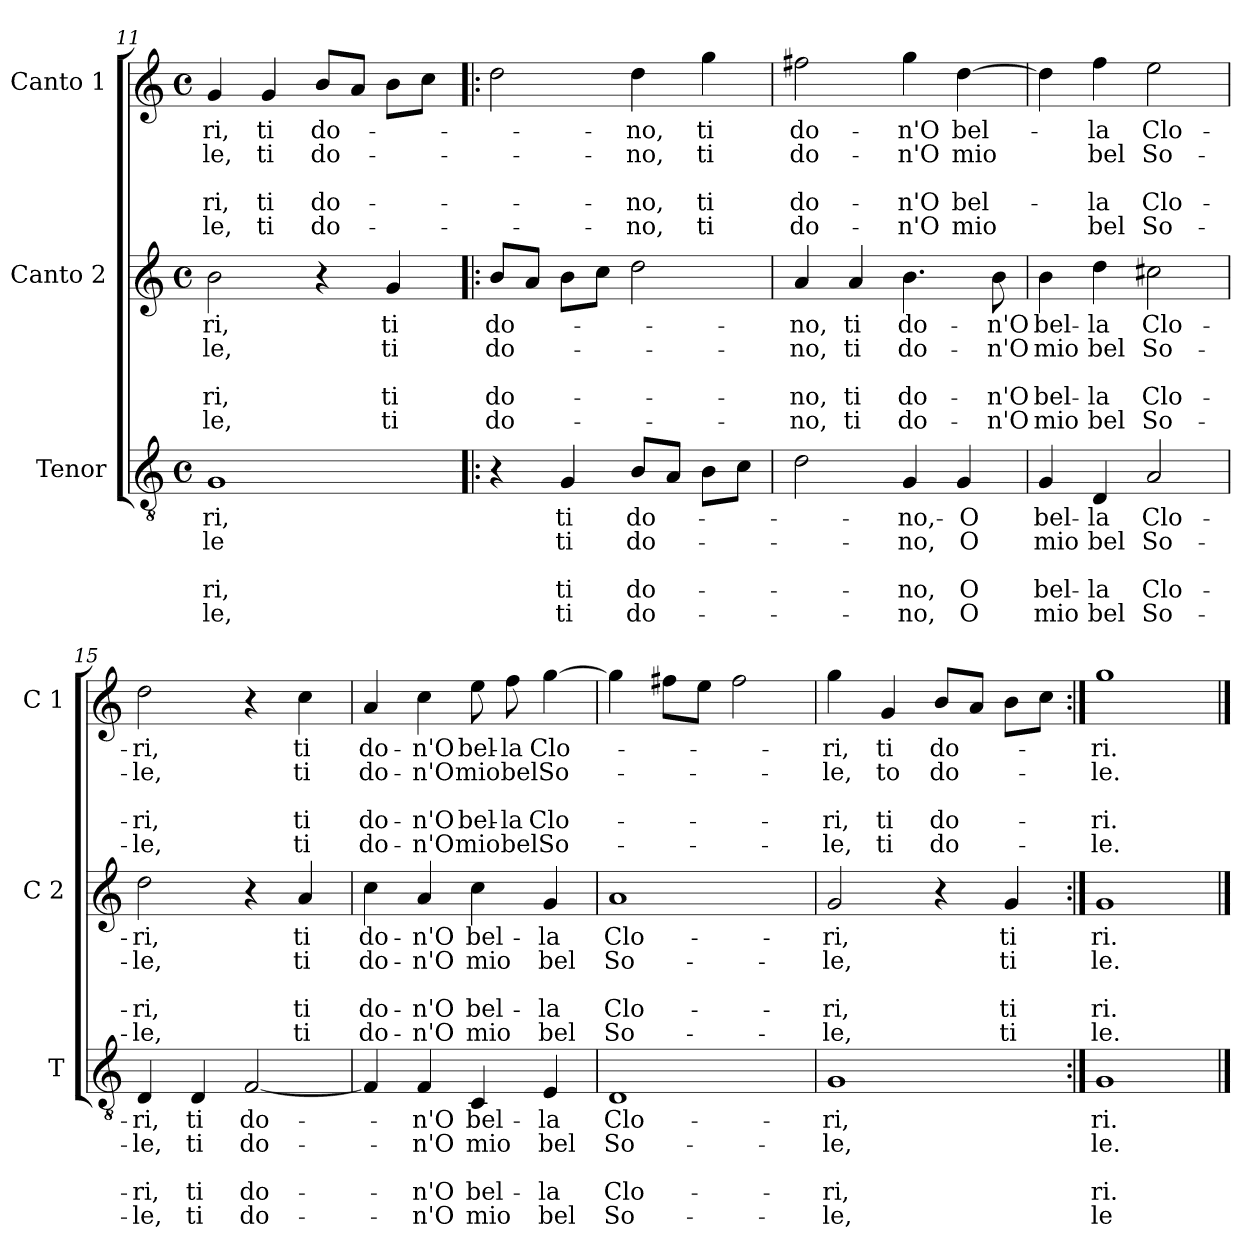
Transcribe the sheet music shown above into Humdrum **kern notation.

**kern	**text	**text	**text	**text	**text	**kern	**text	**text	**text	**text	**text	**kern	**text	**text	**text	**text	**text
*part3	*part3	*part3	*part3	*part3	*part3	*part2	*part2	*part2	*part2	*part2	*part2	*part1	*part1	*part1	*part1	*part1	*part1
*staff3	*staff3	*staff3	*staff3	*staff3	*staff3	*staff2	*staff2	*staff2	*staff2	*staff2	*staff2	*staff1	*staff1	*staff1	*staff1	*staff1	*staff1
*I"Tenor	*	*	*	*	*	*I"Canto 2	*	*	*	*	*	*I"Canto 1	*	*	*	*	*
*I'T	*	*	*	*	*	*I'C 2	*	*	*	*	*	*I'C 1	*	*	*	*	*
!!LO:PB:g=z
*clefGv2	*	*	*	*	*	*clefG2	*	*	*	*	*	*clefG2	*	*	*	*	*
*k[]	*	*	*	*	*	*k[]	*	*	*	*	*	*k[]	*	*	*	*	*
*C:	*	*	*	*	*	*C:	*	*	*	*	*	*C:	*	*	*	*	*
*M4/4	*	*	*	*	*	*M4/4	*	*	*	*	*	*M4/4	*	*	*	*	*
*met(c)	*	*	*	*	*	*met(c)	*	*	*	*	*	*met(c)	*	*	*	*	*
=11	=11	=11	=11	=11	=11	=11	=11	=11	=11	=11	=11	=11	=11	=11	=11	=11	=11
!	!LO:LY:b	!LO:LY:b	!	!LO:LY:b	!LO:LY:b	!	!LO:LY:b	!LO:LY:b	!	!LO:LY:b	!LO:LY:b	!	!LO:LY:b	!LO:LY:b	!	!LO:LY:b	!LO:LY:b
1G	ri,	le	.	ri,	le,	2b\	ri,	le,	.	ri,	le,	4g/	ri,	le,	.	ri,	le,
!	!	!	!	!	!	!	!	!	!	!	!	!	!LO:LY:b	!LO:LY:b	!	!LO:LY:b	!LO:LY:b
.	.	.	.	.	.	.	.	.	.	.	.	4g/	ti	ti	.	ti	ti
!	!	!	!	!	!	!	!	!	!	!	!	!	!LO:LY:b	!LO:LY:b	!	!LO:LY:b	!LO:LY:b
.	.	.	.	.	.	4r	.	.	.	.	.	8b/L	do-	do-	.	do-	do-
.	.	.	.	.	.	.	.	.	.	.	.	8a/J	.	.	.	.	.
!	!	!	!	!	!	!	!LO:LY:b	!LO:LY:b	!	!LO:LY:b	!LO:LY:b	!	!	!	!	!	!
.	.	.	.	.	.	4g/	ti	ti	.	ti	ti	8b\L	.	.	.	.	.
.	.	.	.	.	.	.	.	.	.	.	.	8cc\J	.	.	.	.	.
=12!|:	=12!|:	=12!|:	=12!|:	=12!|:	=12!|:	=12!|:	=12!|:	=12!|:	=12!|:	=12!|:	=12!|:	=12!|:	=12!|:	=12!|:	=12!|:	=12!|:	=12!|:
!	!	!	!	!	!	!	!LO:LY:b	!LO:LY:b	!	!LO:LY:b	!LO:LY:b	!	!	!	!	!	!
4r	.	.	.	.	.	8b/L	do-	do-	.	do-	do-	2dd\	.	.	.	.	.
.	.	.	.	.	.	8a/J	.	.	.	.	.	.	.	.	.	.	.
!	!LO:LY:b	!LO:LY:b	!	!LO:LY:b	!LO:LY:b	!	!	!	!	!	!	!	!	!	!	!	!
4G/	ti	ti	.	ti	ti	8b\L	.	.	.	.	.	.	.	.	.	.	.
.	.	.	.	.	.	8cc\J	.	.	.	.	.	.	.	.	.	.	.
!	!LO:LY:b	!LO:LY:b	!	!LO:LY:b	!LO:LY:b	!	!	!	!	!	!	!	!LO:LY:b	!LO:LY:b	!	!LO:LY:b	!LO:LY:b
8B/L	do-	do-	.	do-	do-	2dd\	.	.	.	.	.	4dd\	-no,	-no,	.	-no,	-no,
8A/J	.	.	.	.	.	.	.	.	.	.	.	.	.	.	.	.	.
!	!	!	!	!	!	!	!	!	!	!	!	!	!LO:LY:b	!LO:LY:b	!	!LO:LY:b	!LO:LY:b
8B\L	.	.	.	.	.	.	.	.	.	.	.	4gg\	ti	ti	.	ti	ti
8c\J	.	.	.	.	.	.	.	.	.	.	.	.	.	.	.	.	.
=13	=13	=13	=13	=13	=13	=13	=13	=13	=13	=13	=13	=13	=13	=13	=13	=13	=13
!	!	!	!	!	!	!	!LO:LY:b	!LO:LY:b	!	!LO:LY:b	!LO:LY:b	!	!LO:LY:b	!LO:LY:b	!	!LO:LY:b	!LO:LY:b
2d\	.	.	.	.	.	4a/	-no,	-no,	.	-no,	-no,	2ff#X\	do-	do-	.	do-	do-
!	!	!	!	!	!	!	!LO:LY:b	!LO:LY:b	!	!LO:LY:b	!LO:LY:b	!	!	!	!	!	!
.	.	.	.	.	.	4a/	ti	ti	.	ti	ti	.	.	.	.	.	.
!	!LO:LY:b	!LO:LY:b	!	!LO:LY:b	!LO:LY:b	!	!LO:LY:b	!LO:LY:b	!	!LO:LY:b	!LO:LY:b	!	!LO:LY:b	!LO:LY:b	!	!LO:LY:b	!LO:LY:b
4G/	-no,-	-no,	.	-no,	-no,	4.b\	do-	do-	.	do-	do-	4gg\	-n'O	-n'O	.	-n'O	-n'O
!	!LO:LY:b	!LO:LY:b	!	!LO:LY:b	!LO:LY:b	!	!	!	!	!	!	!	!LO:LY:b	!LO:LY:b	!	!LO:LY:b	!LO:LY:b
4G/	-O	O	.	O	O	.	.	.	.	.	.	[4dd\	bel-	mio	.	bel-	mio
!	!	!	!	!	!	!	!LO:LY:b	!LO:LY:b	!	!LO:LY:b	!LO:LY:b	!	!	!	!	!	!
.	.	.	.	.	.	8b\	-n'O	-n'O	.	-n'O	-n'O	.	.	.	.	.	.
=14	=14	=14	=14	=14	=14	=14	=14	=14	=14	=14	=14	=14	=14	=14	=14	=14	=14
!	!LO:LY:b	!LO:LY:b	!	!LO:LY:b	!LO:LY:b	!	!LO:LY:b	!LO:LY:b	!	!LO:LY:b	!LO:LY:b	!	!	!	!	!	!
4G/	bel-	mio	.	bel-	mio	4b\	bel-	mio	.	bel-	mio	4dd\]	.	.	.	.	.
!	!LO:LY:b	!LO:LY:b	!	!LO:LY:b	!LO:LY:b	!	!LO:LY:b	!LO:LY:b	!	!LO:LY:b	!LO:LY:b	!	!LO:LY:b	!LO:LY:b	!	!LO:LY:b	!LO:LY:b
4D/	-la	bel	.	-la	bel	4dd\	-la	bel	.	-la	bel	4ff\	-la	bel	.	-la	bel
!	!LO:LY:b	!LO:LY:b	!	!LO:LY:b	!LO:LY:b	!	!LO:LY:b	!LO:LY:b	!	!LO:LY:b	!LO:LY:b	!	!LO:LY:b	!LO:LY:b	!	!LO:LY:b	!LO:LY:b
2A/	Clo-	So-	.	Clo-	So-	2cc#X\	Clo-	So-	.	Clo-	So-	2ee\	Clo-	So-	.	Clo-	So-
!!LO:LB:g=z
=15	=15	=15	=15	=15	=15	=15	=15	=15	=15	=15	=15	=15	=15	=15	=15	=15	=15
!	!LO:LY:b	!LO:LY:b	!	!LO:LY:b	!LO:LY:b	!	!LO:LY:b	!LO:LY:b	!	!LO:LY:b	!LO:LY:b	!	!LO:LY:b	!LO:LY:b	!	!LO:LY:b	!LO:LY:b
4D/	-ri,	-le,	.	-ri,	-le,	2dd\	-ri,	-le,	.	-ri,	-le,	2dd\	-ri,	-le,	.	-ri,	-le,
!	!LO:LY:b	!LO:LY:b	!	!LO:LY:b	!LO:LY:b	!	!	!	!	!	!	!	!	!	!	!	!
4D/	ti	ti	.	ti	ti	.	.	.	.	.	.	.	.	.	.	.	.
!	!LO:LY:b	!LO:LY:b	!	!LO:LY:b	!LO:LY:b	!	!	!	!	!	!	!	!	!	!	!	!
[2F/	do-	do-	.	do-	do-	4r	.	.	.	.	.	4r	.	.	.	.	.
!	!	!	!	!	!	!	!LO:LY:b	!LO:LY:b	!	!LO:LY:b	!LO:LY:b	!	!LO:LY:b	!LO:LY:b	!	!LO:LY:b	!LO:LY:b
.	.	.	.	.	.	4a/	ti	ti	.	ti	ti	4cc\	ti	ti	.	ti	ti
=16	=16	=16	=16	=16	=16	=16	=16	=16	=16	=16	=16	=16	=16	=16	=16	=16	=16
!	!	!	!	!	!	!	!LO:LY:b	!LO:LY:b	!	!LO:LY:b	!LO:LY:b	!	!LO:LY:b	!LO:LY:b	!	!LO:LY:b	!LO:LY:b
4F/]	.	.	.	.	.	4cc\	do-	do-	.	do-	do-	4a/	do-	do-	.	do-	do-
!	!LO:LY:b	!LO:LY:b	!	!LO:LY:b	!LO:LY:b	!	!LO:LY:b	!LO:LY:b	!	!LO:LY:b	!LO:LY:b	!	!LO:LY:b	!LO:LY:b	!	!LO:LY:b	!LO:LY:b
4F/	-n'O	-n'O	.	-n'O	-n'O	4a/	-n'O	-n'O	.	-n'O	-n'O	4cc\	-n'O	-n'O	.	-n'O	-n'O
!	!LO:LY:b	!LO:LY:b	!	!LO:LY:b	!LO:LY:b	!	!LO:LY:b	!LO:LY:b	!	!LO:LY:b	!LO:LY:b	!	!LO:LY:b	!LO:LY:b	!	!LO:LY:b	!LO:LY:b
4C/	bel-	mio	.	bel-	mio	4cc\	bel-	mio	.	bel-	mio	8ee\	bel-	mio	.	bel-	mio
!	!	!	!	!	!	!	!	!	!	!	!	!	!LO:LY:b	!LO:LY:b	!	!LO:LY:b	!LO:LY:b
.	.	.	.	.	.	.	.	.	.	.	.	8ff\	-la	bel	.	-la	bel
!	!LO:LY:b	!LO:LY:b	!	!LO:LY:b	!LO:LY:b	!	!LO:LY:b	!LO:LY:b	!	!LO:LY:b	!LO:LY:b	!	!LO:LY:b	!LO:LY:b	!	!LO:LY:b	!LO:LY:b
4E/	-la	bel	.	-la	bel	4g/	-la	bel	.	-la	bel	[4gg\	Clo-	So-	.	Clo-	So-
=17	=17	=17	=17	=17	=17	=17	=17	=17	=17	=17	=17	=17	=17	=17	=17	=17	=17
!	!LO:LY:b	!LO:LY:b	!	!LO:LY:b	!LO:LY:b	!	!LO:LY:b	!LO:LY:b	!	!LO:LY:b	!LO:LY:b	!	!	!	!	!	!
1D	Clo-	So-	.	Clo-	So-	1a	Clo-	So-	.	Clo-	So-	4gg\]	.	.	.	.	.
.	.	.	.	.	.	.	.	.	.	.	.	8ff#X\L	.	.	.	.	.
.	.	.	.	.	.	.	.	.	.	.	.	8ee\J	.	.	.	.	.
.	.	.	.	.	.	.	.	.	.	.	.	2ff#\	.	.	.	.	.
=18	=18	=18	=18	=18	=18	=18	=18	=18	=18	=18	=18	=18	=18	=18	=18	=18	=18
!	!LO:LY:b	!LO:LY:b	!	!LO:LY:b	!LO:LY:b	!	!LO:LY:b	!LO:LY:b	!	!LO:LY:b	!LO:LY:b	!	!LO:LY:b	!LO:LY:b	!	!LO:LY:b	!LO:LY:b
1G	-ri,	-le,	.	-ri,	-le,	2g/	-ri,	-le,	.	-ri,	-le,	4gg\	-ri,	-le,	.	-ri,	-le,
!	!	!	!	!	!	!	!	!	!	!	!	!	!LO:LY:b	!LO:LY:b	!	!LO:LY:b	!LO:LY:b
.	.	.	.	.	.	.	.	.	.	.	.	4g/	ti	to	.	ti	ti
!	!	!	!	!	!	!	!	!	!	!	!	!	!LO:LY:b	!LO:LY:b	!	!LO:LY:b	!LO:LY:b
.	.	.	.	.	.	4r	.	.	.	.	.	8b/L	do-	do-	.	do-	do-
.	.	.	.	.	.	.	.	.	.	.	.	8a/J	.	.	.	.	.
!	!	!	!	!	!	!	!LO:LY:b	!LO:LY:b	!	!LO:LY:b	!LO:LY:b	!	!	!	!	!	!
.	.	.	.	.	.	4g/	ti	ti	.	ti	ti	8b\L	.	.	.	.	.
.	.	.	.	.	.	.	.	.	.	.	.	8cc\J	.	.	.	.	.
=19:|!	=19:|!	=19:|!	=19:|!	=19:|!	=19:|!	=19:|!	=19:|!	=19:|!	=19:|!	=19:|!	=19:|!	=19:|!	=19:|!	=19:|!	=19:|!	=19:|!	=19:|!
!	!LO:LY:b	!LO:LY:b	!	!LO:LY:b	!LO:LY:b	!	!LO:LY:b	!LO:LY:b	!	!LO:LY:b	!LO:LY:b	!	!LO:LY:b	!LO:LY:b	!	!LO:LY:b	!LO:LY:b
1G	ri.	le.	.	ri.	le	1g	ri.	le.	.	ri.	le.	1gg	-ri.	-le.	.	-ri.	-le.
==	==	==	==	==	==	==	==	==	==	==	==	==	==	==	==	==	==
*-	*-	*-	*-	*-	*-	*-	*-	*-	*-	*-	*-	*-	*-	*-	*-	*-	*-
